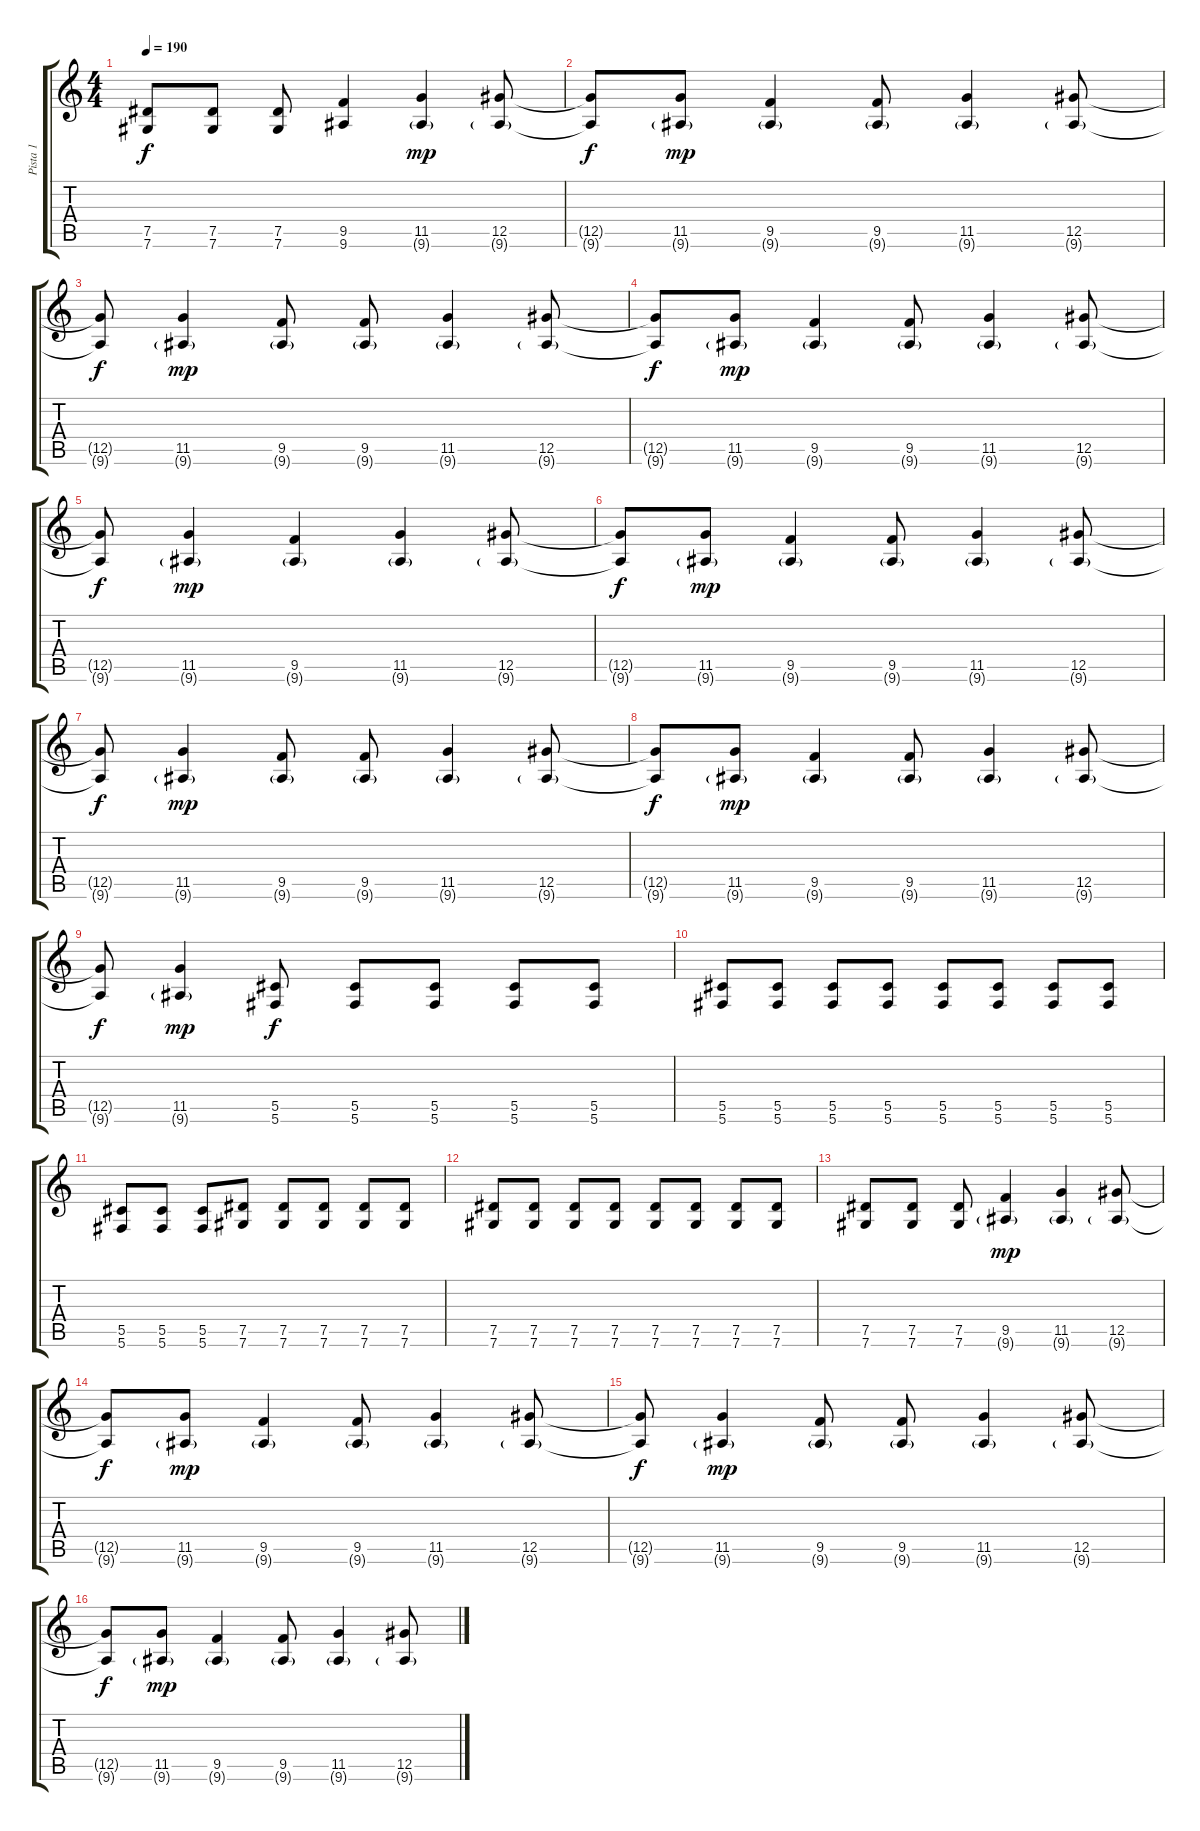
\track ("Pista 1" "Pista 1") {instrument distortionguitar}
\staff {score tabs}
\tuning (Eb4 Bb3 Gb3 Db3 Ab2 Db2) {hide}
\ts (4 4)
\tempo 190
\clef g2
\ks c
(7.5 7.6).8{dy f} (7.5 7.6).8 (7.5 7.6).8 (9.5 9.6).4 (11.5 9.6{g}).4{dy mp} (12.5 9.6{g}).8 |
(12.5{t} 9.6{t}).8{dy f} (11.5 9.6{g}).8{dy mp} (9.5 9.6{g}).4 (9.5 9.6{g}).8 (11.5 9.6{g}).4 (12.5 9.6{g}).8 |
(12.5{t} 9.6{t}).8{dy f} (11.5 9.6{g}).4{dy mp} (9.5 9.6{g}).8 (9.5 9.6{g}).8 (11.5 9.6{g}).4 (12.5 9.6{g}).8 |
(12.5{t} 9.6{t}).8{dy f} (11.5 9.6{g}).8{dy mp} (9.5 9.6{g}).4 (9.5 9.6{g}).8 (11.5 9.6{g}).4 (12.5 9.6{g}).8 |
(12.5{t} 9.6{t}).8{dy f} (11.5 9.6{g}).4{dy mp} (9.5 9.6{g}).4 (11.5 9.6{g}).4 (12.5 9.6{g}).8 |
(12.5{t} 9.6{t}).8{dy f} (11.5 9.6{g}).8{dy mp} (9.5 9.6{g}).4 (9.5 9.6{g}).8 (11.5 9.6{g}).4 (12.5 9.6{g}).8 |
(12.5{t} 9.6{t}).8{dy f} (11.5 9.6{g}).4{dy mp} (9.5 9.6{g}).8 (9.5 9.6{g}).8 (11.5 9.6{g}).4 (12.5 9.6{g}).8 |
(12.5{t} 9.6{t}).8{dy f} (11.5 9.6{g}).8{dy mp} (9.5 9.6{g}).4 (9.5 9.6{g}).8 (11.5 9.6{g}).4 (12.5 9.6{g}).8 |
(12.5{t} 9.6{t}).8{dy f} (11.5 9.6{g}).4{dy mp instrument distortionguitar} (5.5 5.6).8{dy f} (5.5 5.6).8 (5.5 5.6).8 (5.5 5.6).8 (5.5 5.6).8 |
(5.5 5.6).8 (5.5 5.6).8 (5.5 5.6).8 (5.5 5.6).8 (5.5 5.6).8 (5.5 5.6).8 (5.5 5.6).8 (5.5 5.6).8 |
(5.5 5.6).8 (5.5 5.6).8 (5.5 5.6).8 (7.5 7.6).8 (7.5 7.6).8 (7.5 7.6).8 (7.5 7.6).8 (7.5 7.6).8 |
(7.5 7.6).8 (7.5 7.6).8 (7.5 7.6).8 (7.5 7.6).8 (7.5 7.6).8 (7.5 7.6).8 (7.5 7.6).8 (7.5 7.6).8 |
(7.5 7.6).8 (7.5 7.6).8 (7.5 7.6).8 (9.5 9.6{g}).4{dy mp} (11.5 9.6{g}).4 (12.5 9.6{g}).8 |
(12.5{t} 9.6{t}).8{dy f} (11.5 9.6{g}).8{dy mp} (9.5 9.6{g}).4 (9.5 9.6{g}).8 (11.5 9.6{g}).4 (12.5 9.6{g}).8 |
(12.5{t} 9.6{t}).8{dy f} (11.5 9.6{g}).4{dy mp} (9.5 9.6{g}).8 (9.5 9.6{g}).8 (11.5 9.6{g}).4 (12.5 9.6{g}).8 |
(12.5{t} 9.6{t}).8{dy f} (11.5 9.6{g}).8{dy mp} (9.5 9.6{g}).4 (9.5 9.6{g}).8 (11.5 9.6{g}).4 (12.5 9.6{g}).8
